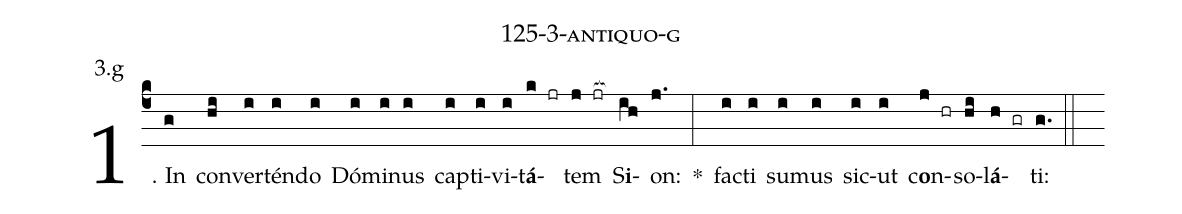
name: 125-3-antiquo-g;
annotation: 3.g;
%%
(c4)1. In(g) con(hi)ver(i)tén(i)do(i) Dó(i)mi(i)nus(i) cap(i)ti(i)vi(i)t<b>á</b>(k jr)tem(j jr[ocb:1{]) S<b>i</b>(ih[ocb:0}])on:(j.) *(:) fac(i)ti(i) su(i)mus(i) sic(i)ut(i) c<b>o</b>n(j hr)so(hi)l<b>á</b>(h gr)ti:(g.) (::)
